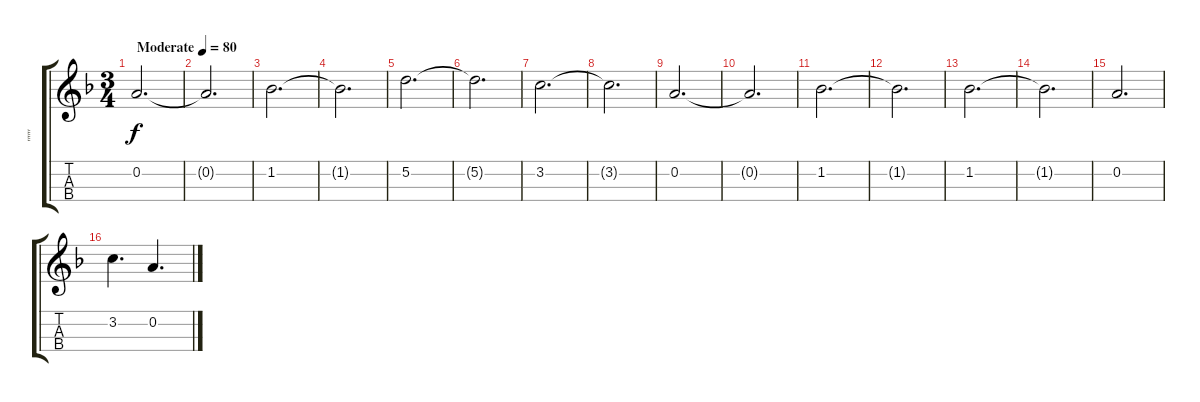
\track ("\"\"\"" "\"\"\"") {instrument violin}
\staff {score tabs}
\tuning (E5 A4 D4 G3) {hide}
\ts (3 4)
\tempo (80 "Moderate")
\clef g2
\ks f
0.2.2{d dy f instrument violin} |
0.2{t}.2{d} |
1.2.2{d} |
1.2{t}.2{d} |
5.2.2{d} |
5.2{t}.2{d} |
3.2.2{d} |
3.2{t}.2{d} |
0.2.2{d} |
0.2{t}.2{d} |
1.2.2{d} |
1.2{t}.2{d} |
1.2.2{d} |
1.2{t}.2{d} |
0.2.2{d} |
3.2.4{d} 0.2.4{d}
